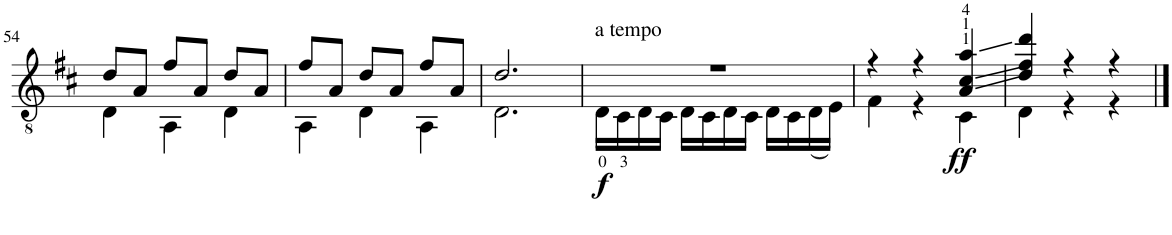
**kern	**dynam
*part1	*part1
*staff1	*staff1
*I"Guitar	*
*I'Guit.	*
!!LO:PB:g=z
*clefGv2	*
*k[f#c#]	*
*M3/4	*
=54	=54
*^	*
8d/L	4D\	.
8A/J	.	.
8f#/L	4AA\	.
8A/J	.	.
8d/L	4D\	.
8A/J	.	.
=55	=55	=55
8f#/L	4AA\	.
8A/J	.	.
8d/L	4D\	.
8A/J	.	.
8f#/L	4AA\	.
8A/J	.	.
=56	=56	=56
2.d/	2.D\	.
=57	=57	=57
!LO:TX:a:t=a tempo	!	!
!	!	!LO:DY:b
2.r	16D\LL	f
.	16C#\	.
.	16D\	.
.	16C#\JJ	.
.	16D\LL	.
.	16C#\	.
.	16D\	.
.	16C#\JJ	.
.	16D\LL	.
.	16C#\	.
.	(16D\	.
.	16E\JJ)	.
=58	=58	=58
4r	4F#\	.
4r	4r	.
!	!	!LO:DY:b
4A/ 4c#/ 4a/	4C#\	ff
=59	=59	=59
4d/ 4f#/ 4dd/	4D\	.
4r	4r	.
4r	4r	.
*v	*v	*
==	==
*-	*-
